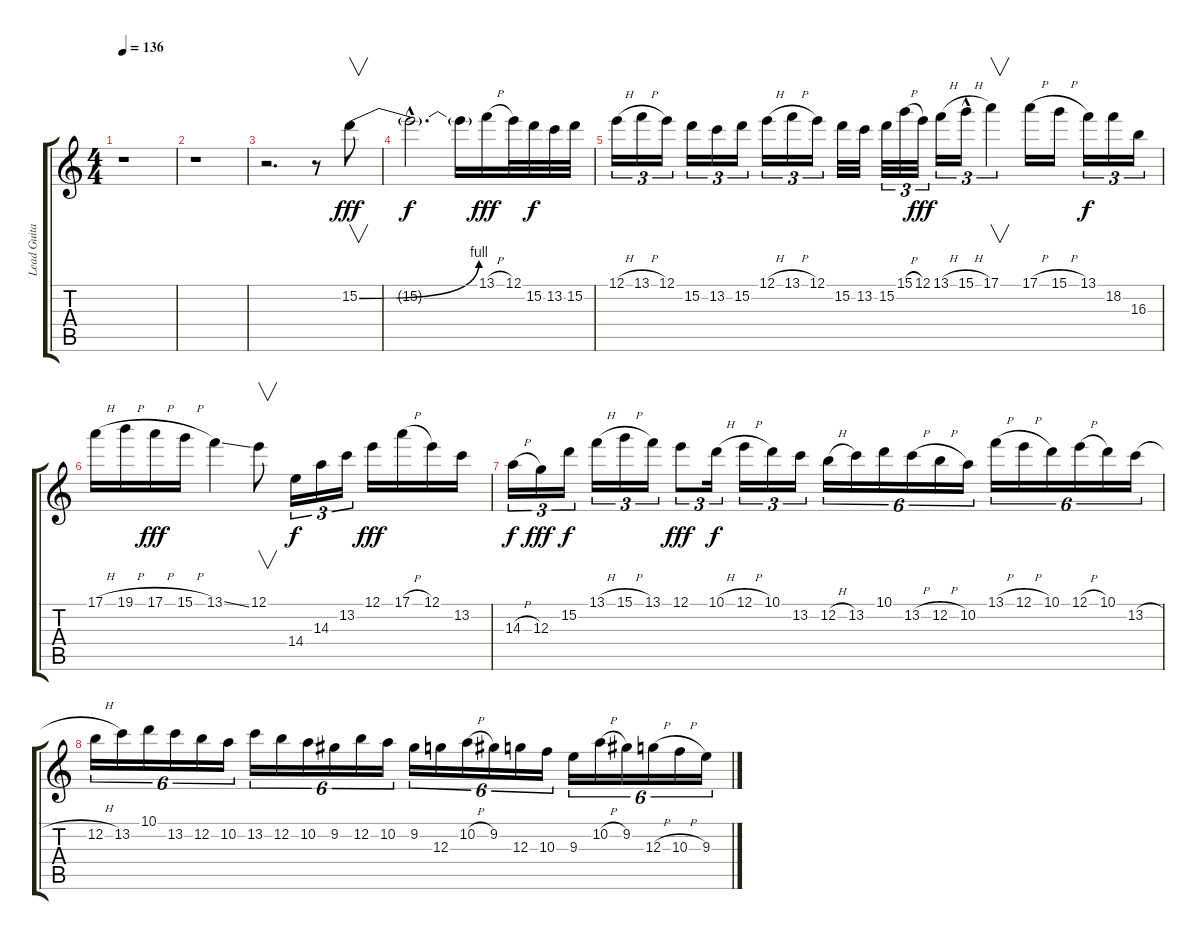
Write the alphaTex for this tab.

\track ("Lead Guitar" "Lead Guita") {instrument overdrivenguitar}
\staff {score tabs}
\tuning (E4 B3 G3 D3 A2 E2) {hide}
\ts (4 4)
\tempo 136
\clef g2
\ks c
r.1{dy fff} |
r.1 |
r.2{d instrument overdrivenguitar} r.8 15.2{be (bend 0 0 60 4)}.8{v volume 16} |
15.2{hac t}.2{d dy f} 15.2{t}.16 13.1{h}.16{dy fff} 12.1.32 15.2.32{dy f} 13.2.32 15.2.32 |
12.1{h}.16{tu (3 2)} 13.1{h}.16{tu (3 2)} 12.1.16{tu (3 2)} 15.2.16{tu (3 2)} 13.2.16{tu (3 2)} 15.2.16{tu (3 2)} 12.1{h}.16{tu (3 2)} 13.1{h}.16{tu (3 2)} 12.1.16{tu (3 2)} 15.2.32 13.2.32 15.2.32{tu (3 2)} 15.1{h}.32{tu (3 2)} 12.1.32{tu (3 2) dy fff} 13.1{h}.16{tu (3 2)} 15.1{h hac}.16{tu (3 2)} 17.1.4{v tu (3 2)} 17.1{h}.16 15.1{h}.16 13.1.16{tu (3 2) dy f} 18.2.16{tu (3 2)} 16.3.16{tu (3 2)} |
17.1{h}.16 19.1{h}.16 17.1{h}.16{dy fff} 15.1{h}.16 13.1{ss}.4 12.1.8{v} 14.4.16{tu (3 2) dy f} 14.3.16{tu (3 2)} 13.2.16{tu (3 2)} 12.1.16{dy fff} 17.1{h}.16 12.1.16 13.2.16 |
14.3{h}.16{tu (3 2) dy f} 12.3.16{tu (3 2) dy fff} 15.2.16{tu (3 2) dy f} 13.1{h}.16{tu (3 2)} 15.1{h}.16{tu (3 2)} 13.1.16{tu (3 2)} 12.1.8{tu (3 2) dy fff} 10.1{h}.16{tu (3 2) dy f} 12.1{h}.16{tu (3 2)} 10.1.16{tu (3 2)} 13.2.16{tu (3 2)} 12.2{h}.16{tu (6 4)} 13.2.16{tu (6 4)} 10.1.16{tu (6 4)} 13.2{h}.16{tu (6 4)} 12.2{h}.16{tu (6 4)} 10.2.16{tu (6 4)} 13.1{h}.16{tu (6 4)} 12.1{h}.16{tu (6 4)} 10.1.16{tu (6 4)} 12.1{h}.16{tu (6 4)} 10.1.16{tu (6 4)} 13.2{h}.16{tu (6 4)} |
12.2{h}.16{tu (6 4)} 13.2.16{tu (6 4)} 10.1.16{tu (6 4)} 13.2.16{tu (6 4)} 12.2.16{tu (6 4)} 10.2.16{tu (6 4)} 13.2.16{tu (6 4)} 12.2.16{tu (6 4)} 10.2.16{tu (6 4)} 9.2.16{tu (6 4)} 12.2.16{tu (6 4)} 10.2.16{tu (6 4)} 9.2.16{tu (6 4)} 12.3.16{tu (6 4)} 10.2{h}.16{tu (6 4)} 9.2.16{tu (6 4)} 12.3.16{tu (6 4)} 10.3.16{tu (6 4)} 9.3.16{tu (6 4)} 10.2{h}.16{tu (6 4)} 9.2.16{tu (6 4)} 12.3{h}.16{tu (6 4)} 10.3{h}.16{tu (6 4)} 9.3.16{tu (6 4)}
